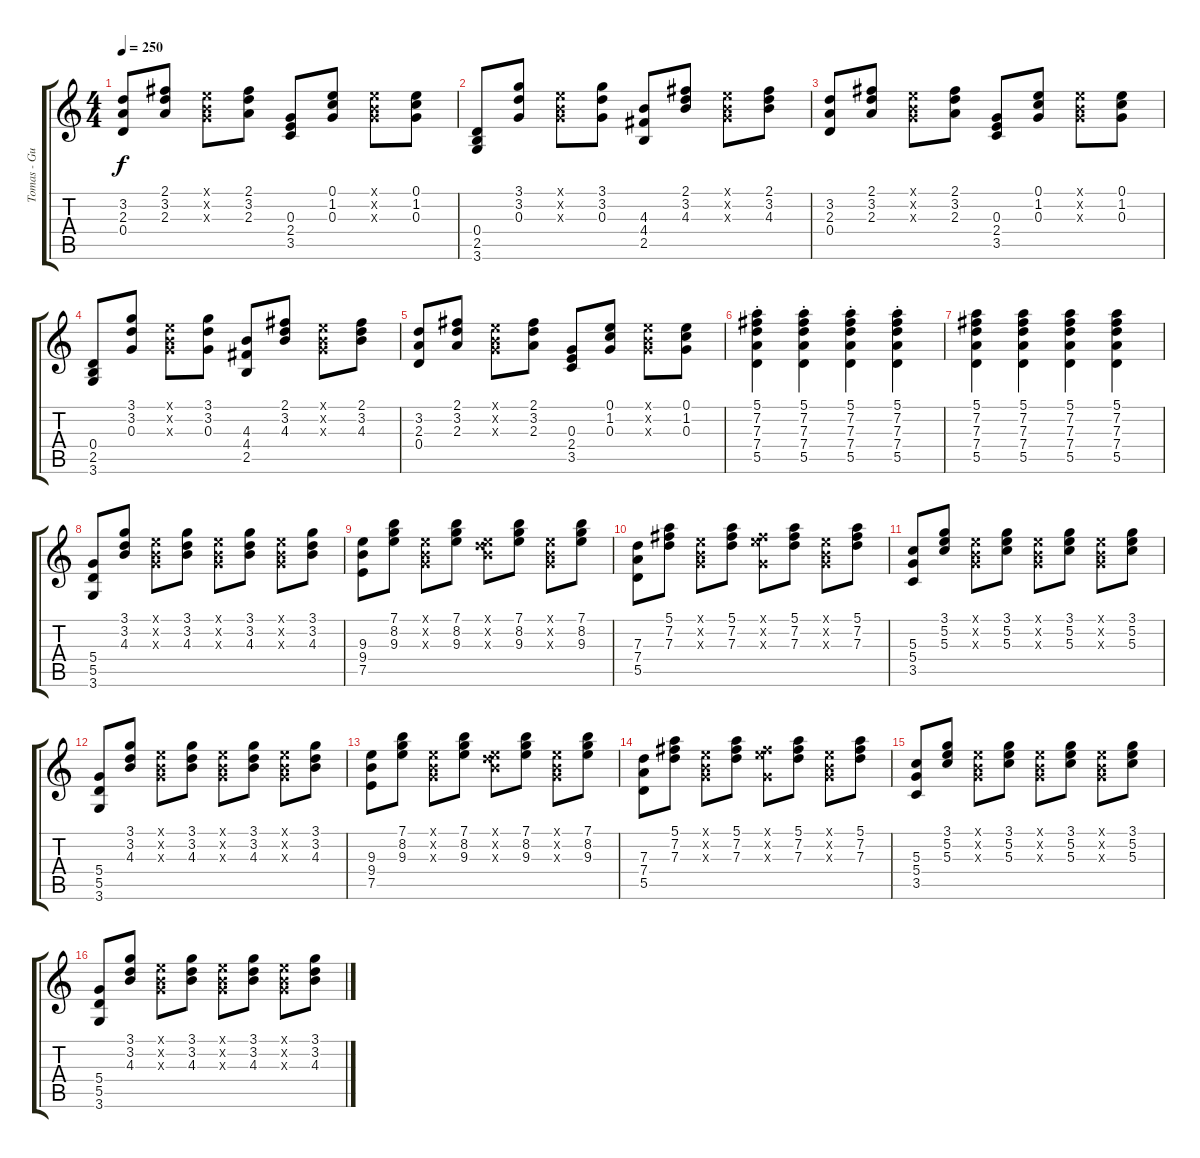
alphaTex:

\track ("Tomas - Guitar" "Tomas - Gu") {instrument distortionguitar}
\staff {score tabs}
\tuning (E4 B3 G3 D3 A2 E2) {hide}
\ts (4 4)
\tempo 250
\clef g2
\ks c
(3.2 2.3 0.4).8{dy f} (2.1 3.2 2.3).8 (0.1{x} 0.2{x} 0.3{x}).8 (2.1 3.2 2.3).8 (0.3 2.4 3.5).8 (0.1 1.2 0.3).8 (0.1{x} 0.2{x} 0.3{x}).8 (0.1 1.2 0.3).8 |
(0.4 2.5 3.6).8 (3.1 3.2 0.3).8 (0.1{x} 0.2{x} 0.3{x}).8 (3.1 3.2 0.3).8 (4.3 4.4 2.5).8 (2.1 3.2 4.3).8 (0.1{x} 0.2{x} 0.3{x}).8 (2.1 3.2 4.3).8 |
(3.2 2.3 0.4).8 (2.1 3.2 2.3).8 (0.1{x} 0.2{x} 0.3{x}).8 (2.1 3.2 2.3).8 (0.3 2.4 3.5).8 (0.1 1.2 0.3).8 (0.1{x} 0.2{x} 0.3{x}).8 (0.1 1.2 0.3).8 |
(0.4 2.5 3.6).8 (3.1 3.2 0.3).8 (0.1{x} 0.2{x} 0.3{x}).8 (3.1 3.2 0.3).8 (4.3 4.4 2.5).8 (2.1 3.2 4.3).8 (0.1{x} 0.2{x} 0.3{x}).8 (2.1 3.2 4.3).8 |
(3.2 2.3 0.4).8 (2.1 3.2 2.3).8 (0.1{x} 0.2{x} 0.3{x}).8 (2.1 3.2 2.3).8 (0.3 2.4 3.5).8 (0.1 1.2 0.3).8 (0.1{x} 0.2{x} 0.3{x}).8 (0.1 1.2 0.3).8 |
(5.1{st} 7.2{st} 7.3{st} 7.4{st} 5.5{st}).4 (5.1{st} 7.2{st} 7.3{st} 7.4{st} 5.5{st}).4 (5.1{st} 7.2{st} 7.3{st} 7.4{st} 5.5{st}).4 (5.1{st} 7.2{st} 7.3{st} 7.4{st} 5.5{st}).4 |
(5.1 7.2 7.3 7.4 5.5).4 (5.1 7.2 7.3 7.4 5.5).4 (5.1 7.2 7.3 7.4 5.5).4 (5.1 7.2 7.3 7.4 5.5).4 |
(5.4 5.5 3.6).8{volume 8 instrument electricguitarclean} (3.1 3.2 4.3).8 (0.1{x} 0.2{x} 0.3{x}).8 (3.1 3.2 4.3).8 (0.1{x} 0.2{x} 0.3{x}).8 (3.1 3.2 4.3).8 (0.1{x} 0.2{x} 0.3{x}).8 (3.1 3.2 4.3).8 |
(9.3 9.4 7.5).8 (7.1 8.2 9.3).8 (0.1{x} 0.2{x} 0.3{x}).8 (7.1 8.2 9.3).8 (0.1{x} 0.2{x} 7.3{x}).8 (7.1 8.2 9.3).8 (0.1{x} 0.2{x} 0.3{x}).8 (7.1 8.2 9.3).8 |
(7.3 7.4 5.5).8 (5.1 7.2 7.3).8 (0.1{x} 0.2{x} 0.3{x}).8 (5.1 7.2 7.3).8 (0.1{x} 7.2{x} 0.3{x}).8 (5.1 7.2 7.3).8 (0.1{x} 0.2{x} 0.3{x}).8 (5.1 7.2 7.3).8 |
(5.3 5.4 3.5).8 (3.1 5.2 5.3).8 (0.1{x} 0.2{x} 0.3{x}).8 (3.1 5.2 5.3).8 (0.1{x} 0.2{x} 0.3{x}).8 (3.1 5.2 5.3).8 (0.1{x} 0.2{x} 0.3{x}).8 (3.1 5.2 5.3).8 |
(5.4 5.5 3.6).8 (3.1 3.2 4.3).8 (0.1{x} 0.2{x} 0.3{x}).8 (3.1 3.2 4.3).8 (0.1{x} 0.2{x} 0.3{x}).8 (3.1 3.2 4.3).8 (0.1{x} 0.2{x} 0.3{x}).8 (3.1 3.2 4.3).8 |
(9.3 9.4 7.5).8 (7.1 8.2 9.3).8 (0.1{x} 0.2{x} 0.3{x}).8 (7.1 8.2 9.3).8 (0.1{x} 0.2{x} 7.3{x}).8 (7.1 8.2 9.3).8 (0.1{x} 0.2{x} 0.3{x}).8 (7.1 8.2 9.3).8 |
(7.3 7.4 5.5).8 (5.1 7.2 7.3).8 (0.1{x} 0.2{x} 0.3{x}).8 (5.1 7.2 7.3).8 (0.1{x} 7.2{x} 0.3{x}).8 (5.1 7.2 7.3).8 (0.1{x} 0.2{x} 0.3{x}).8 (5.1 7.2 7.3).8 |
(5.3 5.4 3.5).8 (3.1 5.2 5.3).8 (0.1{x} 0.2{x} 0.3{x}).8 (3.1 5.2 5.3).8 (0.1{x} 0.2{x} 0.3{x}).8 (3.1 5.2 5.3).8 (0.1{x} 0.2{x} 0.3{x}).8 (3.1 5.2 5.3).8 |
(5.4 5.5 3.6).8 (3.1 3.2 4.3).8 (0.1{x} 0.2{x} 0.3{x}).8 (3.1 3.2 4.3).8 (0.1{x} 0.2{x} 0.3{x}).8 (3.1 3.2 4.3).8 (0.1{x} 0.2{x} 0.3{x}).8 (3.1 3.2 4.3).8
